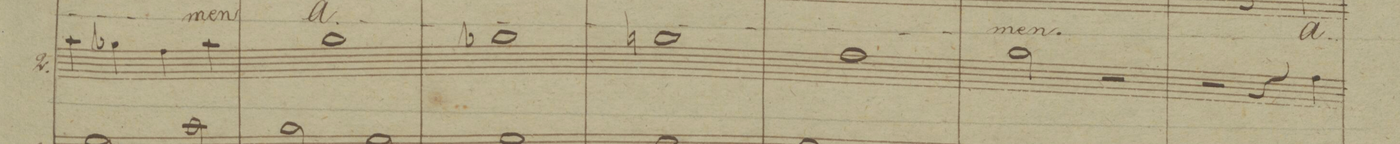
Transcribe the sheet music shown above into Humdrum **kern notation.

**kern	**text	**dynam
*I"Alto	*	*
*clefC3	*	*
*k[b-]	*	*
*met(c|)	*	*
*M2/2	*	*
4b-\	.	.
4a-X\	.	.
4g\	.	.
4b-\	.	.
=99	=99	=99
1a	.	.
=100	=100	=100
1a-X	.	.
=101	=101	=101
1an	.	.
=102	=102	=102
1g	.	.
=103	=103	=103
2a\	.	.
2r	.	.
=104	=104	=104
2r	.	.
4r	.	.
4g\	.	.
=105	=105	=105
*-	*-	*-
